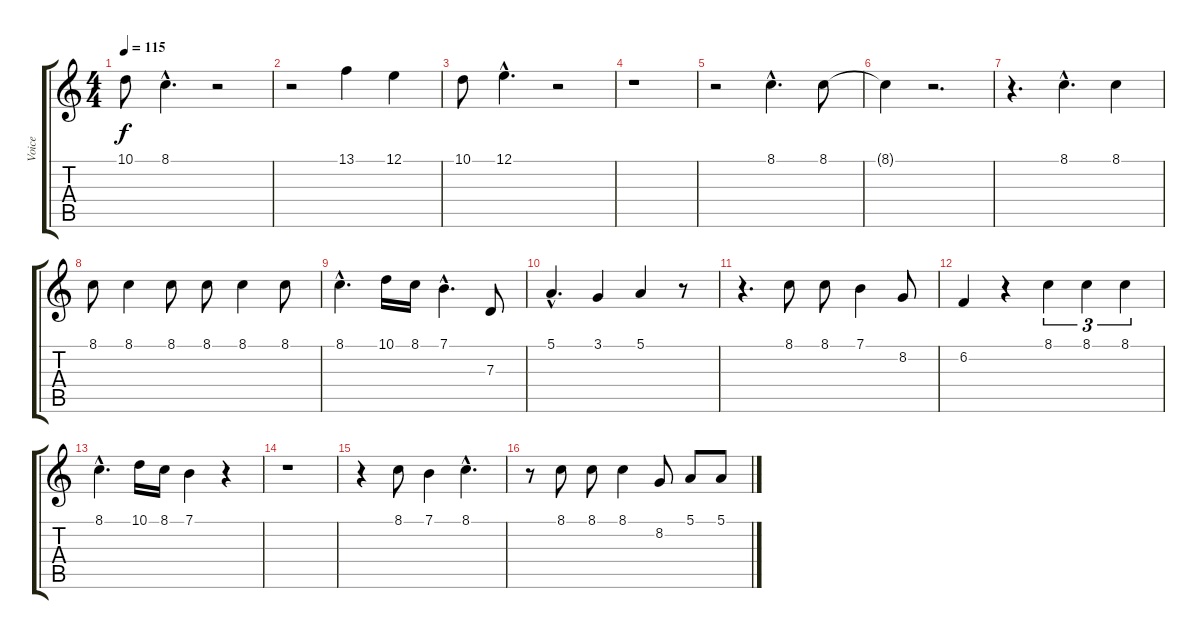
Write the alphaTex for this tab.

\track ("Voice" "Voice") {instrument oboe}
\staff {score tabs}
\tuning (E4 B3 G3 D3 A2 E2) {hide}
\ts (4 4)
\tempo 115
\clef g2
\ks c
10.1{t}.8{dy f} 8.1{hac}.4{d} r.2 |
r.2 13.1.4 12.1.4 |
10.1.8 12.1{hac}.4{d} r.2 |
r.1 |
r.2 8.1{hac}.4{d} 8.1.8 |
8.1{t}.4 r.2{d} |
r.4{d} 8.1{hac}.4{d} 8.1.4 |
8.1.8 8.1.4 8.1.8 8.1.8 8.1.4 8.1.8 |
8.1{hac}.4{d} 10.1.16 8.1.16 7.1{hac}.4{d} 7.3.8 |
5.1{hac}.4{d} 3.1.4 5.1.4 r.8 |
r.4{d} 8.1.8 8.1.8 7.1.4 8.2.8 |
6.2.4 r.4 8.1.4{tu (3 2)} 8.1.4{tu (3 2)} 8.1.4{tu (3 2)} |
8.1{hac}.4{d} 10.1.16 8.1.16 7.1.4 r.4 |
r.1 |
r.4 8.1.8 7.1.4 8.1{hac}.4{d} |
r.8 8.1.8 8.1.8 8.1.4 8.2.8 5.1.8 5.1.8
